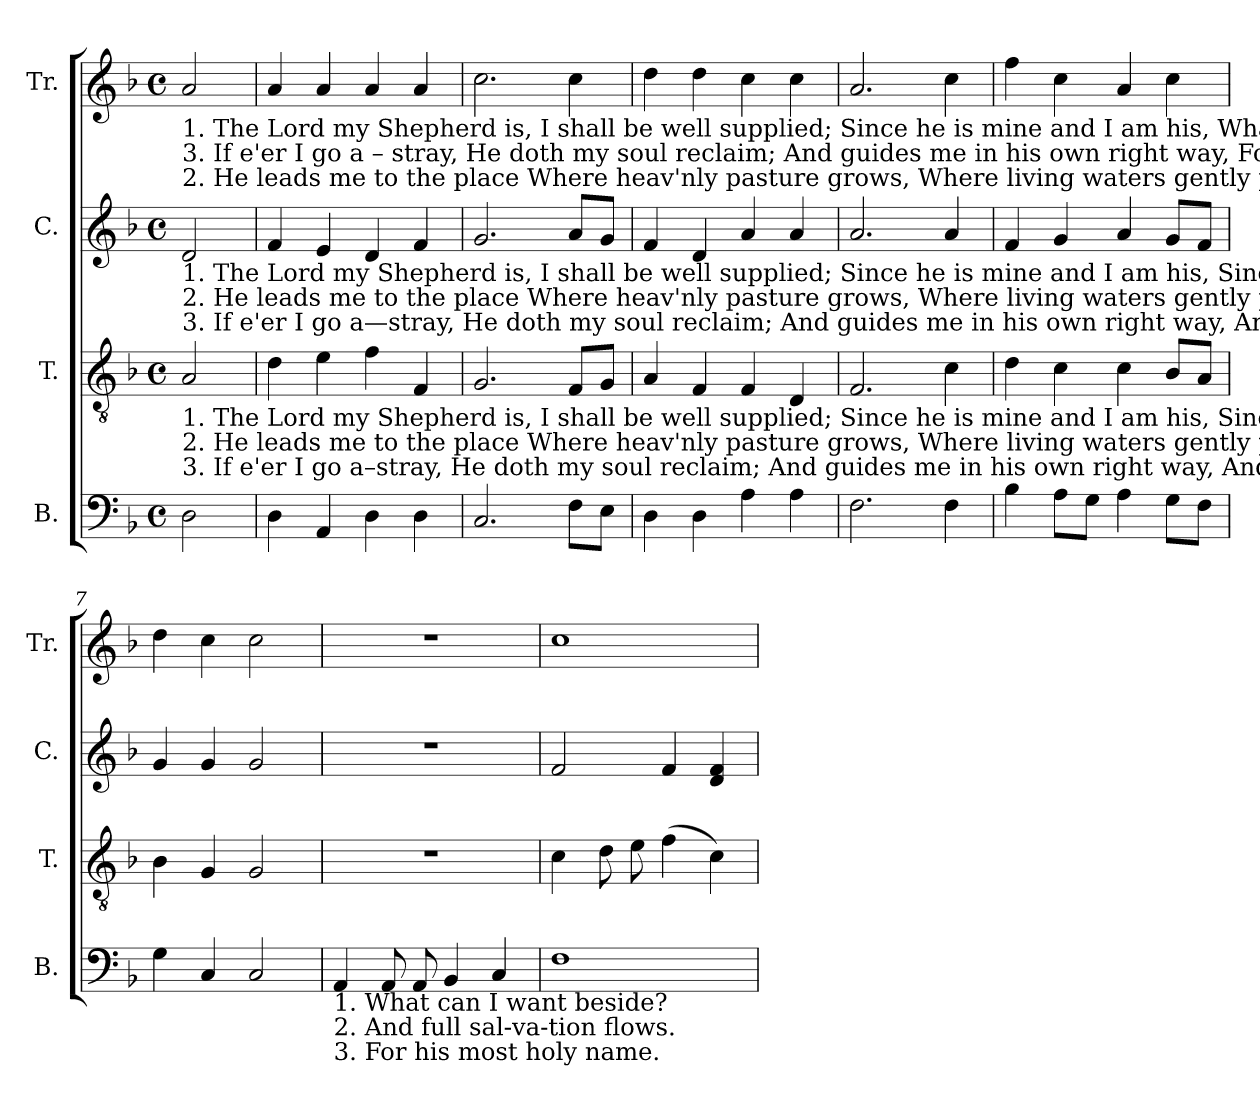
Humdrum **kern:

**kern	**kern	**kern	**kern
*part4	*part3	*part2	*part1
*staff4	*staff3	*staff2	*staff1
*I"B.	*I"T.	*I"C.	*I"Tr.
*I'B.	*I'T.	*I'C.	*I'Tr.
*clefF4	*clefGv2	*clefG2	*clefG2
*k[b-]	*k[b-]	*k[b-]	*k[b-]
*M4/4	*M4/4	*M4/4	*M4/4
*met(c)	*met(c)	*met(c)	*met(c)
*MM105	*MM105	*MM105	*MM105
=1	=1	=1	=1
!	!	!	!LO:TX:b:t=1. The Lord my Shepherd is,       I   shall   be   well   supplied;  Since he  is    mine   and      I   am  his,                                            What
!	!	!	!LO:TX:b:t=3.   If       e'er   I   go  a – stray,      He  doth  my  soul  reclaim;   And guides me in his own right way,                                             For
!	!	!	!LO:TX:b:t=2. He  leads  me  to  the  place  Where heav'nly pasture grows,  Where  living  waters   gently   pass,                                            And
!	!	!LO:TX:b:t=1. The  Lord my Shepherd is,     I     shall  be  well  supplied;   Since   he   is   mine  and   I   am  his,                                              Since     he      is	!
!	!	!LO:TX:b:t=2.  He  leads  me  to  the  place  Where heav'nly pasture grows, Where  living  waters  gently  pass,                                             Where   li – ving	!
!	!	!LO:TX:b:t=3.  If     e'er    I     go   a—stray,   He   doth my  soul  reclaim;   And guides me in his own right way,                                             And   guides  me	!
!	!LO:TX:b:t=1. The  Lord my Shepherd is,     I   shall   be  well  supplied;   Since  he  is   mine    and     I  am  his,                                             Since he is mine	!	!
!	!LO:TX:b:t=2. He    leads me to the place  Where heav'nly pasture grows, Where   living   waters  gently  pass,                                             Where living wa –	!	!
!	!LO:TX:b:t=3.  If     e'er   I    go    a–stray,    He   doth   my  soul   reclaim;  And guides me in his own right way,                                            And guides me in	!	!
2D\	2A/	2d/	2a/
=2	=2	=2	=2
4D\	4d\	4f/	4a/
4AA/	4e\	4e/	4a/
4D\	4f\	4d/	4a/
4D\	4F/	4f/	4a/
=3	=3	=3	=3
2.C/	2.G/	2.g/	2.cc\
8F\L	8F/L	8a/L	4cc\
8E\J	8G/J	8g/J	.
=4	=4	=4	=4
4D\	4A/	4f/	4dd\
4D\	4F/	4d/	4dd\
4A\	4F/	4a/	4cc\
4A\	4D/	4a/	4cc\
=5	=5	=5	=5
2.F\	2.F/	2.a/	2.a/
4F\	4c\	4a/	4cc\
=6	=6	=6	=6
4B-\	4d\	4f/	4ff\
8A\L	4c\	4g/	4cc\
8G\J	.	.	.
4A\	4c\	4a/	4a/
8G\L	8B-/L	8g/L	4cc\
8F\J	8A/J	8f/J	.
=7	=7	=7	=7
4G\	4B-\	4g/	4dd\
4C/	4G/	4g/	4cc\
2C/	2G/	2g/	2cc\
=8	=8	=8	=8
!LO:TX:b:t=1. What  can  I  want  beside?	!	!	!
!LO:TX:b:t=2.  And full sal-va-tion flows.	!	!	!
!LO:TX:b:t=3.  For  his  most  holy  name.	!	!	!
4AA/	1r	1r	1r
8AA/	.	.	.
8AA/	.	.	.
4BB-/	.	.	.
4C/	.	.	.
=9	=9	=9	=9
1F	4c\	2f/	1cc
.	8d\	.	.
.	8e\	.	.
.	(4f\	4f/	.
.	4c\)	4d/ 4f/	.
=	=	=	=
*-	*-	*-	*-
